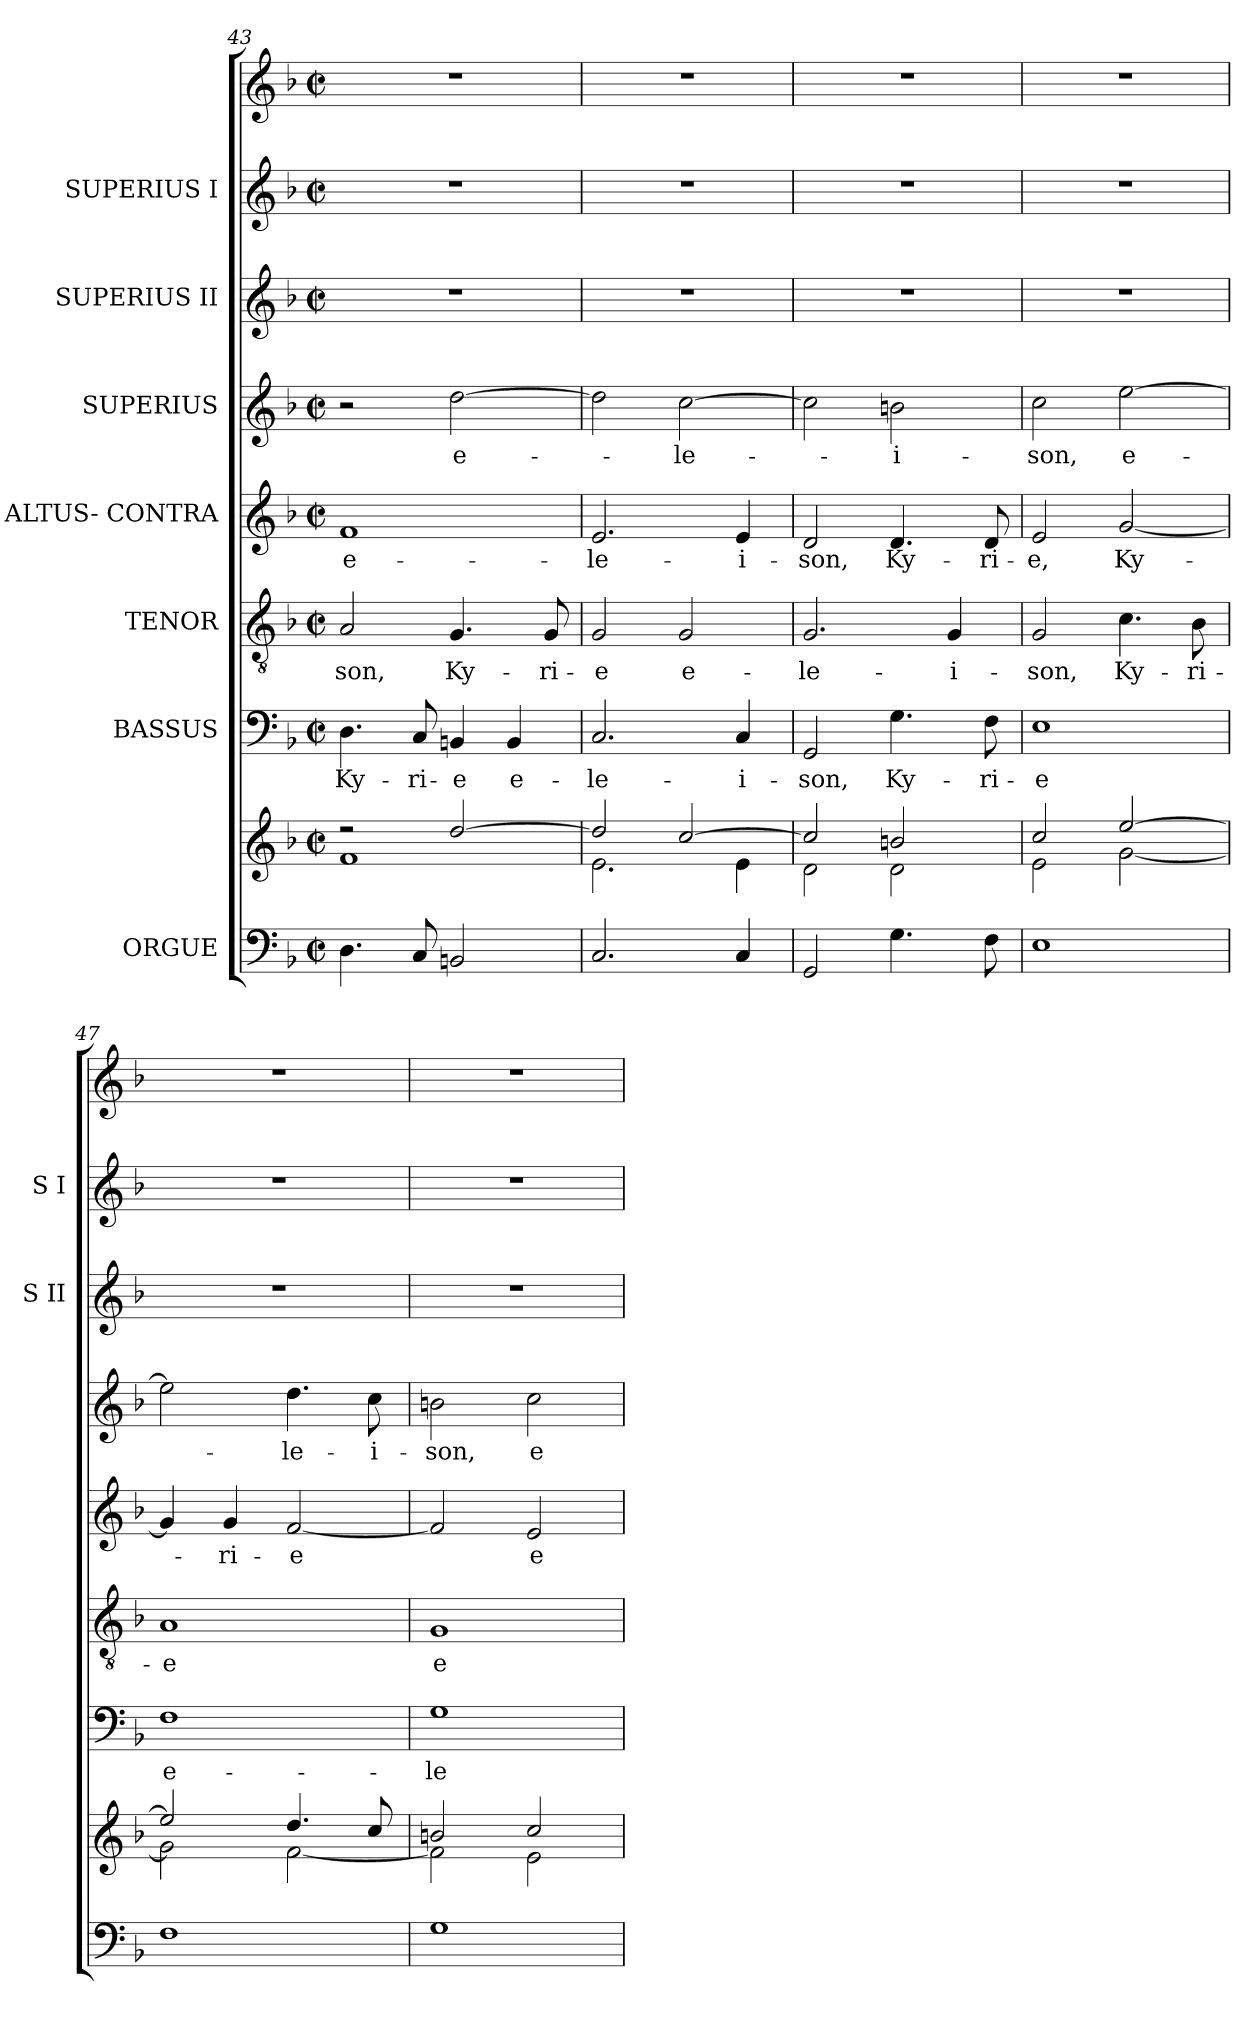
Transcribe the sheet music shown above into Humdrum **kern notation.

**kern	**kern	**kern	**text	**kern	**text	**kern	**text	**kern	**text	**kern	**kern	**kern
*part8	*part8	*part7	*part7	*part6	*part6	*part5	*part5	*part4	*part4	*part3	*part2	*part1
*staff9	*staff8	*staff7	*staff7	*staff6	*staff6	*staff5	*staff5	*staff4	*staff4	*staff3	*staff2	*staff1
*I"ORGUE	*	*I"BASSUS	*	*I"TENOR	*	*I"ALTUS- CONTRA	*	*I"SUPERIUS	*	*I"SUPERIUS II	*I"SUPERIUS I	*
*	*	*	*	*	*	*	*	*	*	*I'S II	*I'S I	*
*clefF4	*clefG2	*clefF4	*	*clefGv2	*	*clefG2	*	*clefG2	*	*clefG2	*clefG2	*clefG2
*k[b-]	*k[b-]	*k[b-]	*	*k[b-]	*	*k[b-]	*	*k[b-]	*	*k[b-]	*k[b-]	*k[b-]
*d:	*d:	*d:	*	*d:	*	*d:	*	*d:	*	*d:	*d:	*d:
*M2/2	*M2/2	*M2/2	*	*M2/2	*	*M2/2	*	*M2/2	*	*M2/2	*M2/2	*M2/2
*met(c|)	*met(c|)	*met(c|)	*	*met(c|)	*	*met(c|)	*	*met(c|)	*	*met(c|)	*met(c|)	*met(c|)
=43	=43	=43	=43	=43	=43	=43	=43	=43	=43	=43	=43	=43
*	*^	*	*	*	*	*	*	*	*	*	*	*
!	!	!	!	!LO:LY:b	!	!LO:LY:b	!	!LO:LY:b	!	!	!	!	!
4.D\	2r	1f	4.D\	Ky-	2A/	-son,	1f	e-	2r	.	1r	1r	1r
!	!	!	!	!LO:LY:b	!	!	!	!	!	!	!	!	!
8C/	.	.	8C/	-ri-	.	.	.	.	.	.	.	.	.
!	!	!	!	!LO:LY:b	!	!LO:LY:b	!	!	!	!LO:LY:b	!	!	!
2BBn/	[>2dd/	.	4BBn/	-e	4.G/	Ky-	.	.	[2dd\	e-	.	.	.
!	!	!	!	!LO:LY:b	!	!	!	!	!	!	!	!	!
.	.	.	4BB/	e-	.	.	.	.	.	.	.	.	.
!	!	!	!	!	!	!LO:LY:b	!	!	!	!	!	!	!
.	.	.	.	.	8G/	-ri-	.	.	.	.	.	.	.
=44	=44	=44	=44	=44	=44	=44	=44	=44	=44	=44	=44	=44	=44
!	!	!	!	!LO:LY:b	!	!LO:LY:b	!	!LO:LY:b	!	!	!	!	!
2.C/	2dd/]	2.e\	2.C/	-le-	2G/	-e	2.e/	-le-	2dd\]	.	1r	1r	1r
!	!	!	!	!	!	!LO:LY:b	!	!	!	!LO:LY:b	!	!	!
.	[>2cc/	.	.	.	2G/	e-	.	.	[2cc\	-le-	.	.	.
!	!	!	!	!LO:LY:b	!	!	!	!LO:LY:b	!	!	!	!	!
4C/	.	4e\	4C/	-i-	.	.	4e/	-i-	.	.	.	.	.
=45	=45	=45	=45	=45	=45	=45	=45	=45	=45	=45	=45	=45	=45
!	!	!	!	!LO:LY:b	!	!LO:LY:b	!	!LO:LY:b	!	!	!	!	!
2GG/	2cc/]	2d\	2GG/	-son,	2.G/	-le-	2d/	-son,	2cc\]	.	1r	1r	1r
!	!	!	!	!LO:LY:b	!	!	!	!LO:LY:b	!	!LO:LY:b	!	!	!
4.G\	2bn/	2d\	4.G\	Ky-	.	.	4.d/	Ky-	2bn\	-i-	.	.	.
!	!	!	!	!	!	!LO:LY:b	!	!	!	!	!	!	!
.	.	.	.	.	4G/	-i-	.	.	.	.	.	.	.
!	!	!	!	!LO:LY:b	!	!	!	!LO:LY:b	!	!	!	!	!
8F\	.	.	8F\	-ri-	.	.	8d/	-ri-	.	.	.	.	.
!!LO:LB:g=z
=46	=46	=46	=46	=46	=46	=46	=46	=46	=46	=46	=46	=46	=46
!	!	!	!	!LO:LY:b	!	!LO:LY:b	!	!LO:LY:b	!	!LO:LY:b	!	!	!
1E	2cc/	2e\	1E	-e	2G/	-son,	2e/	-e,	2cc\	-son,	1r	1r	1r
!	!	!	!	!	!	!LO:LY:b	!	!LO:LY:b	!	!LO:LY:b	!	!	!
.	[>2ee/	[<2g\	.	.	4.c\	Ky-	[2g/	Ky-	[2ee\	e-	.	.	.
!	!	!	!	!	!	!LO:LY:b	!	!	!	!	!	!	!
.	.	.	.	.	8B-\	-ri-	.	.	.	.	.	.	.
=47	=47	=47	=47	=47	=47	=47	=47	=47	=47	=47	=47	=47	=47
!	!	!	!	!LO:LY:b	!	!LO:LY:b	!	!	!	!	!	!	!
1F	2ee/]	2g\]	1F	e-	1A	-e	4g/]	.	2ee\]	.	1r	1r	1r
!	!	!	!	!	!	!	!	!LO:LY:b	!	!	!	!	!
.	.	.	.	.	.	.	4g/	-ri-	.	.	.	.	.
!	!	!	!	!	!	!	!	!LO:LY:b	!	!LO:LY:b	!	!	!
.	4.dd/	[<2f\	.	.	.	.	[2f/	-e	4.dd\	-le-	.	.	.
!	!	!	!	!	!	!	!	!	!	!LO:LY:b	!	!	!
.	8cc/	.	.	.	.	.	.	.	8cc\	-i-	.	.	.
=48	=48	=48	=48	=48	=48	=48	=48	=48	=48	=48	=48	=48	=48
!	!	!	!	!LO:LY:b	!	!LO:LY:b	!	!	!	!LO:LY:b	!	!	!
1G	2bn/	2f\]	1G	-le-	1G	e-	2f/]	.	2bn\	-son,	1r	1r	1r
!	!	!	!	!	!	!	!	!LO:LY:b	!	!LO:LY:b	!	!	!
.	2cc/	2e\	.	.	.	.	2e/	e-	2cc\	e-	.	.	.
*	*v	*v	*	*	*	*	*	*	*	*	*	*	*
=	=	=	=	=	=	=	=	=	=	=	=	=
*-	*-	*-	*-	*-	*-	*-	*-	*-	*-	*-	*-	*-
